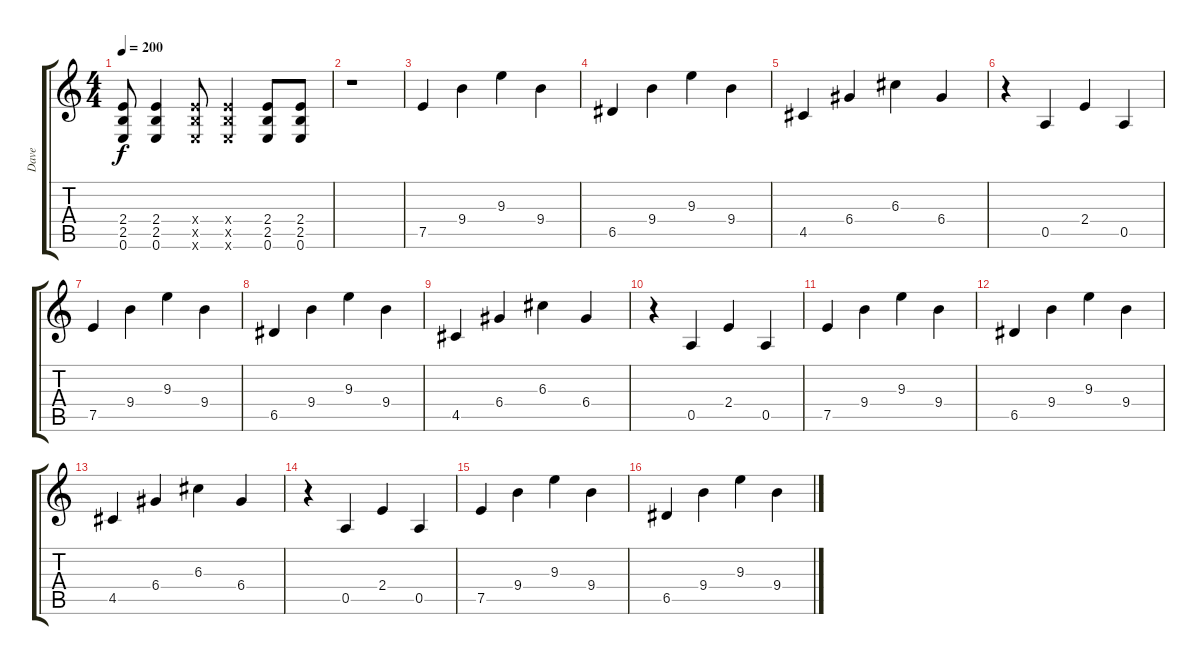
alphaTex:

\track ("Dave" "Dave") {instrument distortionguitar}
\staff {score tabs}
\tuning (E4 B3 G3 D3 A2 E2) {hide}
\ts (4 4)
\tempo 200
\clef g2
\ks c
(2.4 2.5 0.6).8{dy f} (2.4 2.5 0.6).4 (2.4{x} 2.5{x} 0.6{x}).8 (2.4{x} 2.5{x} 0.6{x}).4 (2.4 2.5 0.6).8 (2.4 2.5 0.6).8 |
r.1 |
7.5.4{instrument electricguitarclean} 9.4.4 9.3.4 9.4.4 |
6.5.4 9.4.4 9.3.4 9.4.4 |
4.5.4 6.4.4 6.3.4 6.4.4 |
r.4 0.5.4 2.4.4 0.5.4 |
7.5.4 9.4.4 9.3.4 9.4.4 |
6.5.4 9.4.4 9.3.4 9.4.4 |
4.5.4 6.4.4 6.3.4 6.4.4 |
r.4 0.5.4 2.4.4 0.5.4 |
7.5.4 9.4.4 9.3.4 9.4.4 |
6.5.4 9.4.4 9.3.4 9.4.4 |
4.5.4 6.4.4 6.3.4 6.4.4 |
r.4 0.5.4 2.4.4 0.5.4 |
7.5.4 9.4.4 9.3.4 9.4.4 |
6.5.4 9.4.4 9.3.4 9.4.4
